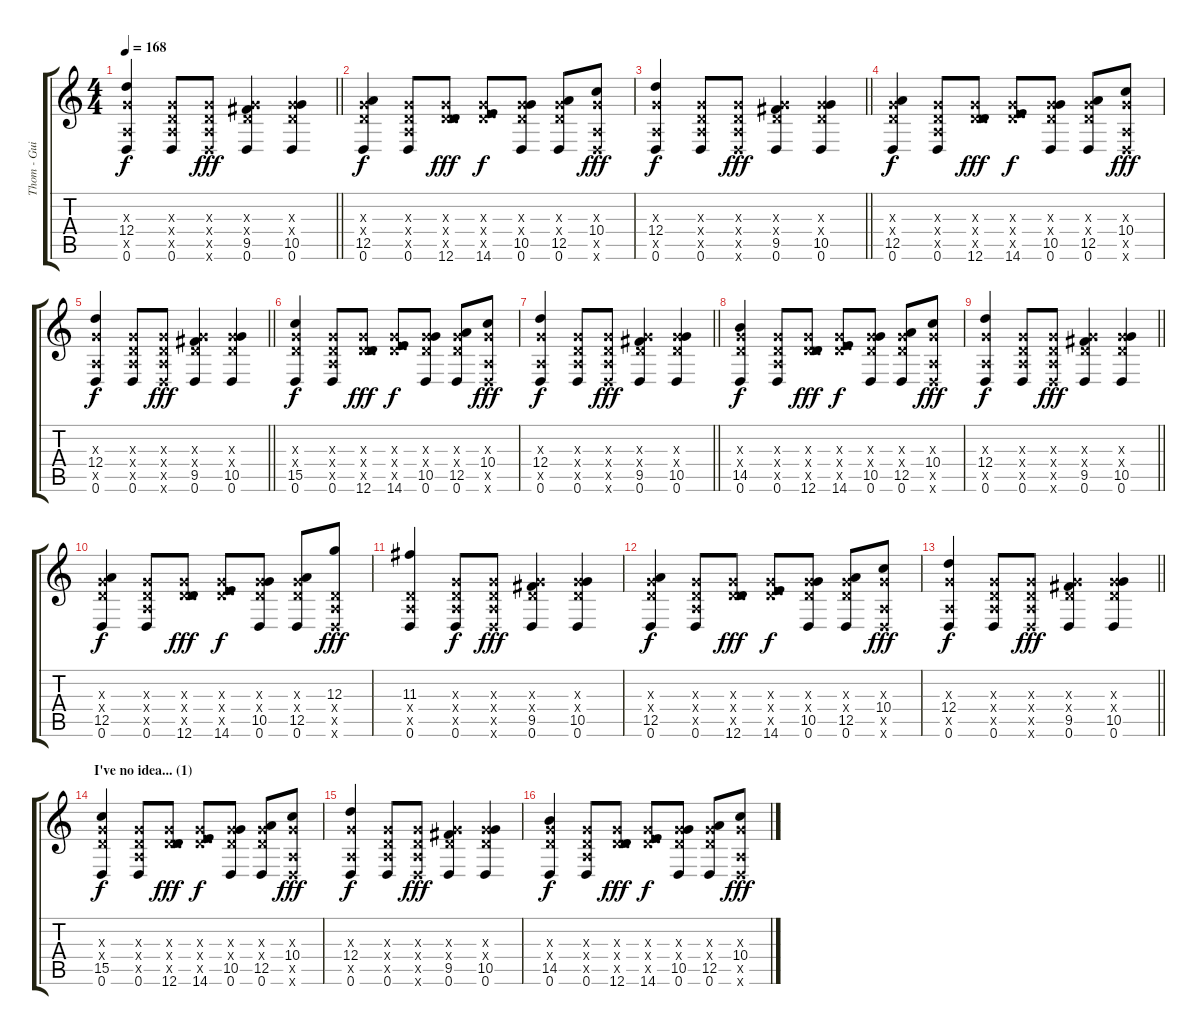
\track ("Thom - Guitar" "Thom - Gui") {instrument overdrivenguitar}
\staff {score tabs}
\tuning (E4 B3 G3 D3 A2 D2) {hide}
\ts (4 4)
\tempo 168
\clef g2
\barLineRight lightlight
\ks c
(0.3{x} 12.4 0.5{x} 0.6).4{dy f} (0.3{x} 0.4{x} 0.5{x} 0.6).8 (0.3{x} 0.4{x} 0.5{x} 0.6{x}).8{dy fff} (0.3{x} 0.4{x} 9.5 0.6).4 (0.3{x} 0.4{x} 10.5 0.6).4 |
(0.3{x} 0.4{x} 12.5 0.6).4{dy f} (0.3{x} 0.4{x} 0.5{x} 0.6).8 (0.3{x} 0.4{x} 5.5{x} 12.6).8{dy fff} (0.3{x} 0.4{x} 7.5{x} 14.6).8{dy f} (0.3{x} 0.4{x} 10.5 0.6).8 (0.3{x} 0.4{x} 12.5 0.6).8 (0.3{x} 10.4 0.5{x} 0.6{x}).8{dy fff} |
\barLineRight lightlight
(0.3{x} 12.4 0.5{x} 0.6).4{dy f} (0.3{x} 0.4{x} 0.5{x} 0.6).8 (0.3{x} 0.4{x} 0.5{x} 0.6{x}).8{dy fff} (0.3{x} 0.4{x} 9.5 0.6).4 (0.3{x} 0.4{x} 10.5 0.6).4 |
(0.3{x} 0.4{x} 12.5 0.6).4{dy f} (0.3{x} 0.4{x} 0.5{x} 0.6).8 (0.3{x} 0.4{x} 5.5{x} 12.6).8{dy fff} (0.3{x} 0.4{x} 7.5{x} 14.6).8{dy f} (0.3{x} 0.4{x} 10.5 0.6).8 (0.3{x} 0.4{x} 12.5 0.6).8 (0.3{x} 10.4 0.5{x} 0.6{x}).8{dy fff} |
\barLineRight lightlight
(0.3{x} 12.4 0.5{x} 0.6).4{dy f} (0.3{x} 0.4{x} 0.5{x} 0.6).8 (0.3{x} 0.4{x} 0.5{x} 0.6{x}).8{dy fff} (0.3{x} 0.4{x} 9.5 0.6).4 (0.3{x} 0.4{x} 10.5 0.6).4 |
(0.3{x} 0.4{x} 15.5 0.6).4{dy f} (0.3{x} 0.4{x} 0.5{x} 0.6).8 (0.3{x} 0.4{x} 5.5{x} 12.6).8{dy fff} (0.3{x} 0.4{x} 7.5{x} 14.6).8{dy f} (0.3{x} 0.4{x} 10.5 0.6).8 (0.3{x} 0.4{x} 12.5 0.6).8 (0.3{x} 10.4 0.5{x} 0.6{x}).8{dy fff} |
\barLineRight lightlight
(0.3{x} 12.4 0.5{x} 0.6).4{dy f} (0.3{x} 0.4{x} 0.5{x} 0.6).8 (0.3{x} 0.4{x} 0.5{x} 0.6{x}).8{dy fff} (0.3{x} 0.4{x} 9.5 0.6).4 (0.3{x} 0.4{x} 10.5 0.6).4 |
(0.3{x} 0.4{x} 14.5 0.6).4{dy f} (0.3{x} 0.4{x} 0.5{x} 0.6).8 (0.3{x} 0.4{x} 5.5{x} 12.6).8{dy fff} (0.3{x} 0.4{x} 7.5{x} 14.6).8{dy f} (0.3{x} 0.4{x} 10.5 0.6).8 (0.3{x} 0.4{x} 12.5 0.6).8 (0.3{x} 10.4 0.5{x} 0.6{x}).8{dy fff} |
\barLineRight lightlight
(0.3{x} 12.4 0.5{x} 0.6).4{dy f} (0.3{x} 0.4{x} 0.5{x} 0.6).8 (0.3{x} 0.4{x} 0.5{x} 0.6{x}).8{dy fff} (0.3{x} 0.4{x} 9.5 0.6).4 (0.3{x} 0.4{x} 10.5 0.6).4 |
(0.3{x} 0.4{x} 12.5 0.6).4{dy f} (0.3{x} 0.4{x} 0.5{x} 0.6).8 (0.3{x} 0.4{x} 5.5{x} 12.6).8{dy fff} (0.3{x} 0.4{x} 7.5{x} 14.6).8{dy f} (0.3{x} 0.4{x} 10.5 0.6).8 (0.3{x} 0.4{x} 12.5 0.6).8 (12.3 0.4{x} 0.5{x} 0.6{x}).8{dy fff} |
(11.3 0.4{x} 0.5{x} 0.6).4 (0.3{x} 0.4{x} 0.5{x} 0.6).8{dy f} (0.3{x} 0.4{x} 0.5{x} 0.6{x}).8{dy fff} (0.3{x} 0.4{x} 9.5 0.6).4 (0.3{x} 0.4{x} 10.5 0.6).4 |
(0.3{x} 0.4{x} 12.5 0.6).4{dy f} (0.3{x} 0.4{x} 0.5{x} 0.6).8 (0.3{x} 0.4{x} 5.5{x} 12.6).8{dy fff} (0.3{x} 0.4{x} 7.5{x} 14.6).8{dy f} (0.3{x} 0.4{x} 10.5 0.6).8 (0.3{x} 0.4{x} 12.5 0.6).8 (0.3{x} 10.4 0.5{x} 0.6{x}).8{dy fff} |
\barLineRight lightlight
(0.3{x} 12.4 0.5{x} 0.6).4{dy f} (0.3{x} 0.4{x} 0.5{x} 0.6).8 (0.3{x} 0.4{x} 0.5{x} 0.6{x}).8{dy fff} (0.3{x} 0.4{x} 9.5 0.6).4 (0.3{x} 0.4{x} 10.5 0.6).4 |
\section ("" "I've no idea... (1)")
(0.3{x} 0.4{x} 15.5 0.6).4{dy f} (0.3{x} 0.4{x} 0.5{x} 0.6).8 (0.3{x} 0.4{x} 5.5{x} 12.6).8{dy fff} (0.3{x} 0.4{x} 7.5{x} 14.6).8{dy f} (0.3{x} 0.4{x} 10.5 0.6).8 (0.3{x} 0.4{x} 12.5 0.6).8 (0.3{x} 10.4 0.5{x} 0.6{x}).8{dy fff} |
(0.3{x} 12.4 0.5{x} 0.6).4{dy f} (0.3{x} 0.4{x} 0.5{x} 0.6).8 (0.3{x} 0.4{x} 0.5{x} 0.6{x}).8{dy fff} (0.3{x} 0.4{x} 9.5 0.6).4 (0.3{x} 0.4{x} 10.5 0.6).4 |
(0.3{x} 0.4{x} 14.5 0.6).4{dy f} (0.3{x} 0.4{x} 0.5{x} 0.6).8 (0.3{x} 0.4{x} 5.5{x} 12.6).8{dy fff} (0.3{x} 0.4{x} 7.5{x} 14.6).8{dy f} (0.3{x} 0.4{x} 10.5 0.6).8 (0.3{x} 0.4{x} 12.5 0.6).8 (0.3{x} 10.4 0.5{x} 0.6{x}).8{dy fff}
